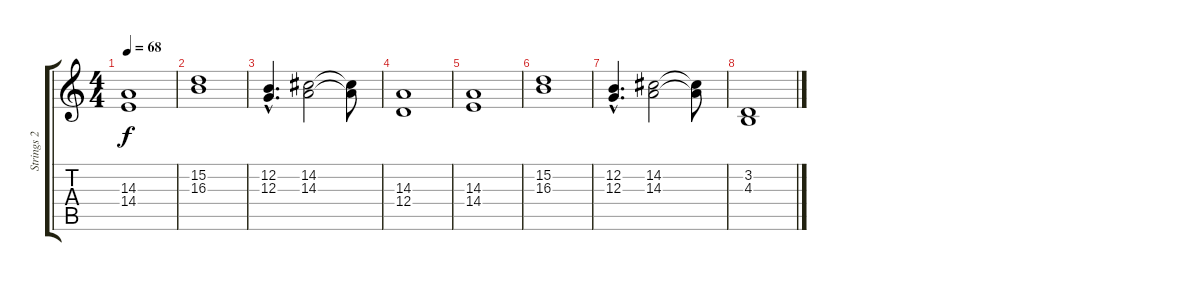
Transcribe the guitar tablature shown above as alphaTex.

\track ("Strings 2" "Strings 2") {instrument stringensemble1}
\staff {score tabs}
\tuning (E4 B3 G3 D3 A2 E2) {hide}
\ts (4 4)
\tempo 68
\clef g2
\ks c
(14.3 14.4).1{dy f} |
(15.2 16.3).1 |
(12.2{hac} 12.3{hac}).4{d} (14.2 14.3).2 (14.2{t} 14.3{t}).8 |
(14.3 12.4).1 |
(14.3 14.4).1 |
(15.2 16.3).1 |
(12.2{hac} 12.3{hac}).4{d} (14.2 14.3).2 (14.2{t} 14.3{t}).8 |
(3.2 4.3).1
